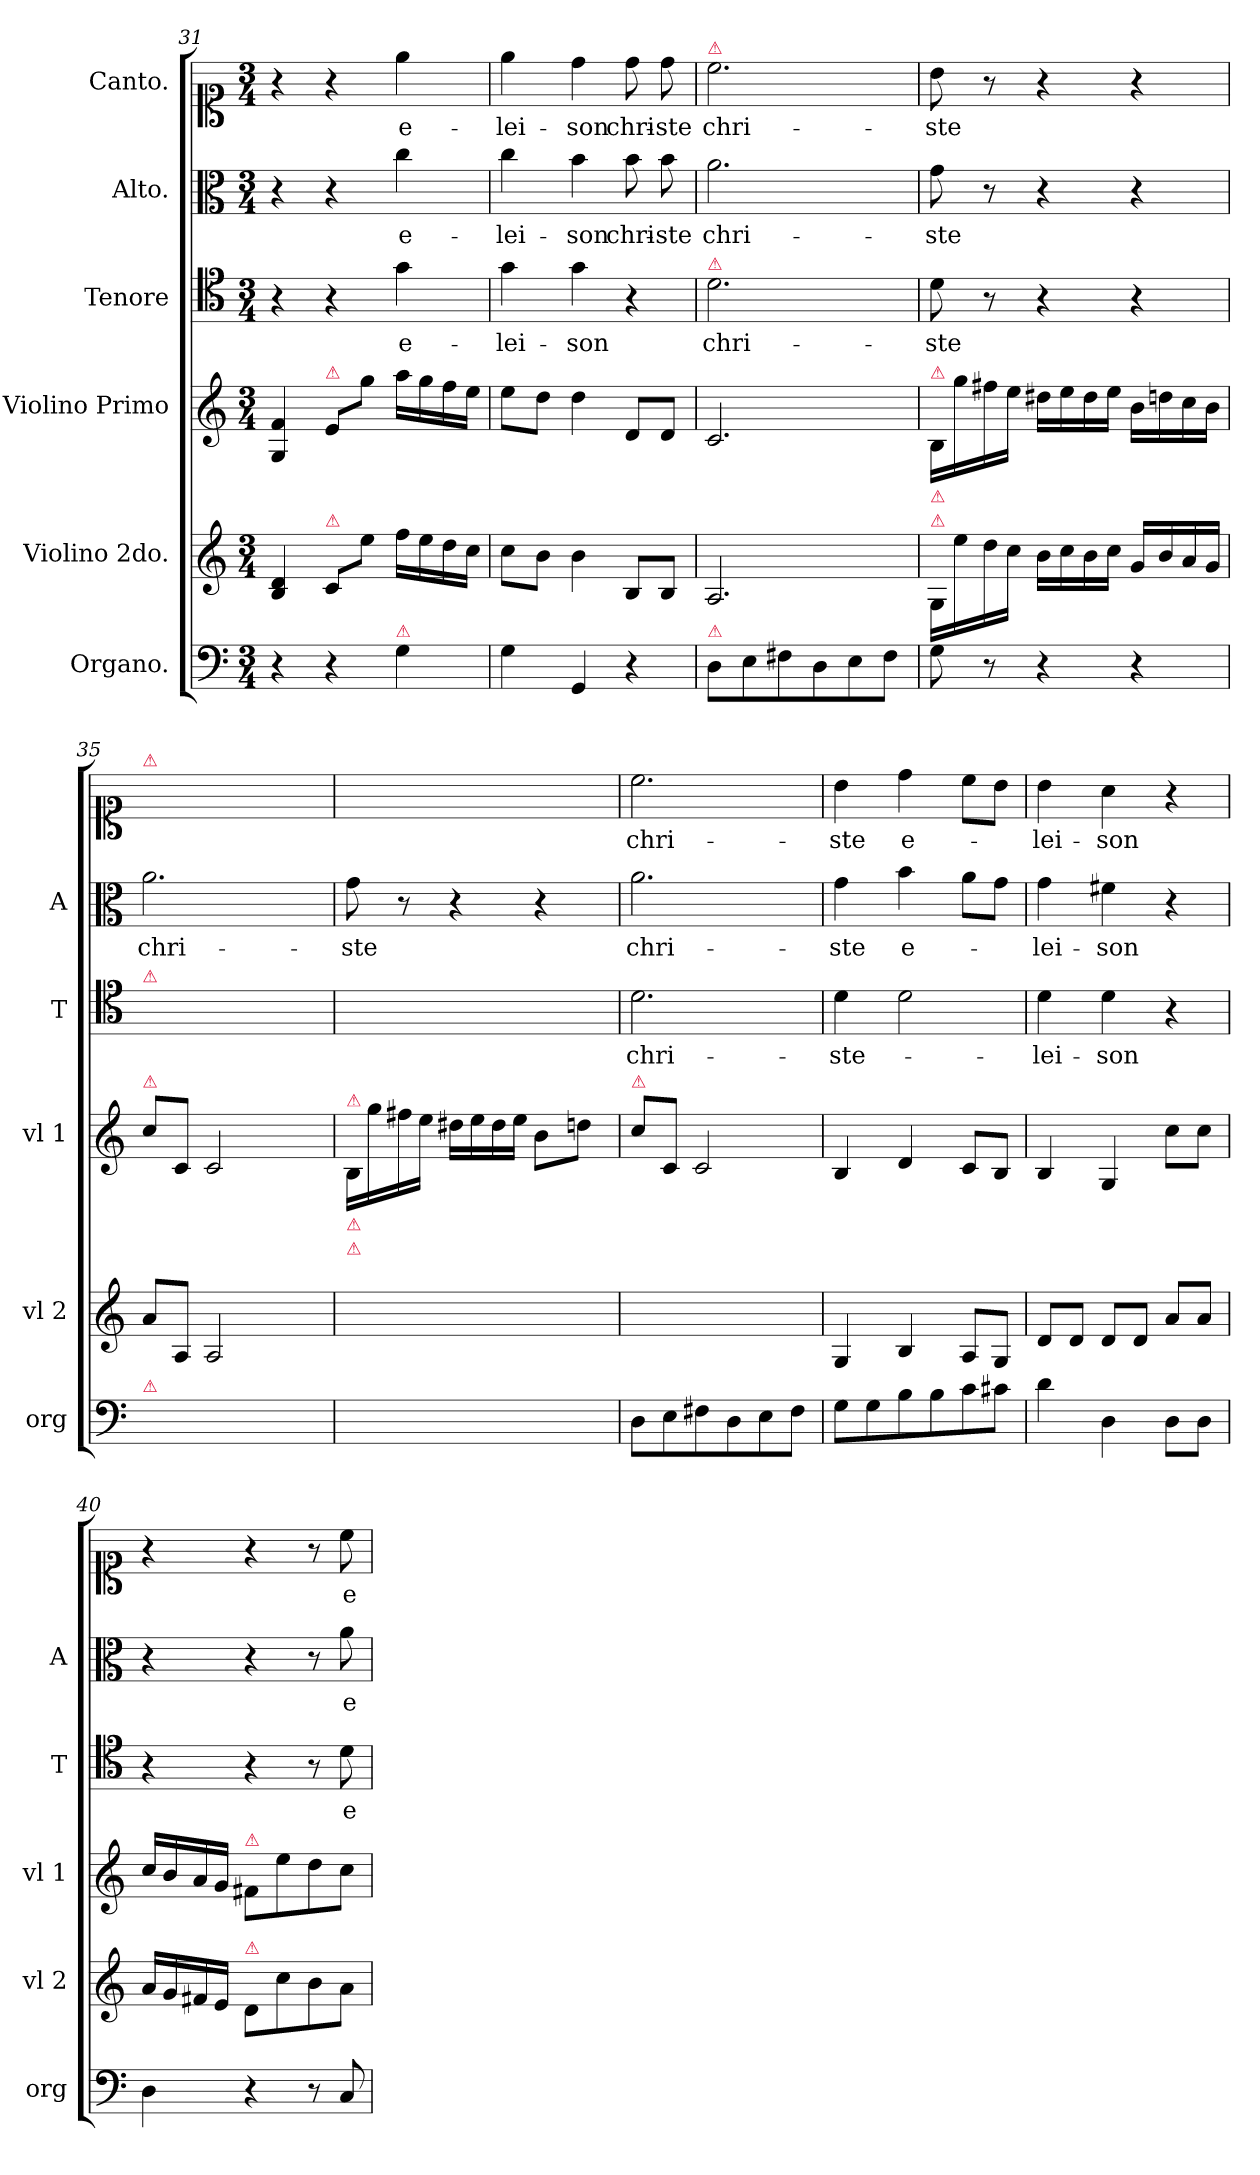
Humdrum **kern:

**kern	**kern	**kern	**dynam	**kern	**text	**kern	**text	**kern	**text
*part6	*part5	*part4	*part4	*part3	*part3	*part2	*part2	*part1	*part1
*staff6	*staff5	*staff4	*staff4	*staff3	*staff3	*staff2	*staff2	*staff1	*staff1
*I"Organo.	*I"Violino 2do.	*I"Violino Primo	*	*I"Tenore	*	*I"Alto.	*	*I"Canto.	*
*I'org	*I'vl 2	*I'vl 1	*	*I'T	*	*I'A	*	*	*
*clefF4	*clefG2	*clefG2	*	*clefC4	*	*clefC3	*	*clefC1	*
*k[]	*k[]	*k[]	*	*k[]	*	*k[]	*	*k[]	*
*C:	*C:	*C:	*	*C:	*	*C:	*	*C:	*
*M3/4	*M3/4	*M3/4	*	*M3/4	*	*M3/4	*	*M3/4	*
=31	=31	=31	=31	=31	=31	=31	=31	=31	=31
4r	4B/ 4d/	4G/ 4f/	.	4r	.	4r	.	4r	.
!	!	!LO:TX:a:color=crimson:t=⚠	!	!	!	!	!	!	!
!	!LO:TX:a:color=crimson:t=⚠	!	!	!	!	!	!	!	!
4r	8c/L	8e/L	.	4r	.	4r	.	4r	.
.	8ee\J	8gg\J	.	.	.	.	.	.	.
!LO:TX:a:color=crimson:t=⚠	!	!	!	!	!	!	!	!	!
!	!	!	!LO:DY:b	!	!	!	!	!	!
4G\	16ff\LL	16aa\LL	for.	4g\	e-	4cc\	e-	4ee\	e-
.	16ee\	16gg\	.	.	.	.	.	.	.
.	16dd\	16ff\	.	.	.	.	.	.	.
.	16cc\JJ	16ee\JJ	.	.	.	.	.	.	.
=32	=32	=32	=32	=32	=32	=32	=32	=32	=32
4G\	8cc\L	8ee\L	.	4g\	-lei-	4cc\	-lei-	4ee\	-lei-
.	8b\J	8dd\J	.	.	.	.	.	.	.
4GG/	4b\	4dd\	.	4g\	-son	4b\	-son	4dd\	-son
4r	8B/L	8d/L	.	4r	.	8b\	chri-	8dd\	chri-
.	8B/J	8d/J	.	.	.	8b\	-ste	8dd\	-ste
=33	=33	=33	=33	=33	=33	=33	=33	=33	=33
!	!	!	!	!	!	!	!	!LO:TX:a:color=crimson:t=⚠	!
!	!	!	!	!LO:TX:a:color=crimson:t=⚠	!	!	!	!	!
!LO:TX:a:color=crimson:t=⚠	!	!	!	!	!	!	!	!	!
8D\L	2.A/	2.c/	.	2.d\	chri-	2.a\	chri-	2.cc\	chri-
8E\	.	.	.	.	.	.	.	.	.
8F#X\	.	.	.	.	.	.	.	.	.
8D\	.	.	.	.	.	.	.	.	.
8E\	.	.	.	.	.	.	.	.	.
8F#\J	.	.	.	.	.	.	.	.	.
=34	=34	=34	=34	=34	=34	=34	=34	=34	=34
!	!	!LO:TX:a:color=crimson:t=⚠	!	!	!	!	!	!	!
!	!LO:TX:a:color=crimson:t=⚠	!	!	!	!	!	!	!	!
!	!LO:TX:a:color=crimson:t=⚠	!	!	!	!	!	!	!	!
8G\	16G/LL	16B/LL	.	8d\	-ste	8g\	-ste	8b\	-ste
.	16ee\	16gg\	.	.	.	.	.	.	.
8r	16dd\	16ff#X\	.	8r	.	8r	.	8r	.
.	16cc\JJ	16ee\JJ	.	.	.	.	.	.	.
4r	16b\LL	16dd#X\LL	.	4r	.	4r	.	4r	.
.	16cc\	16ee\	.	.	.	.	.	.	.
.	16b\	16dd#\	.	.	.	.	.	.	.
.	16cc\JJ	16ee\JJ	.	.	.	.	.	.	.
4r	16g/LL	16b\LL	.	4r	.	4r	.	4r	.
.	16b/	16ddn\	.	.	.	.	.	.	.
.	16a/	16cc\	.	.	.	.	.	.	.
.	16g/JJ	16b\JJ	.	.	.	.	.	.	.
=35	=35	=35	=35	=35	=35	=35	=35	=35	=35
!	!	!	!	!	!	!	!	!LO:TX:a:color=crimson:t=⚠	!
!	!	!	!	!LO:TX:a:color=crimson:t=⚠	!	!	!	!	!
!	!	!LO:TX:a:color=crimson:t=⚠	!	!	!	!	!	!	!
!LO:TX:a:color=crimson:t=⚠	!	!	!	!	!	!	!	!	!
8D\Lyy	8a/L	8cc\L	.	2.d\yy	chri-	2.a\	chri-	2.cc\yy	chri-
8E\yy	8A/J	8c/J	.	.	.	.	.	.	.
8F#X\yy	2A/	2c/	.	.	.	.	.	.	.
8D\yy	.	.	.	.	.	.	.	.	.
8E\yy	.	.	.	.	.	.	.	.	.
8F#\Jyy	.	.	.	.	.	.	.	.	.
=36	=36	=36	=36	=36	=36	=36	=36	=36	=36
!	!	!LO:TX:a:color=crimson:t=⚠	!	!	!	!	!	!	!
!	!LO:TX:a:color=crimson:t=⚠	!	!	!	!	!	!	!	!
!	!LO:TX:a:color=crimson:t=⚠	!	!	!	!	!	!	!	!
8G\yy	16G/LLyy	16B/LL	.	8d\yy	-ste	8g\	-ste	8b\yy	-ste
.	16ee/yy	16gg\	.	.	.	.	.	.	.
8ryy	16dd/yy	16ff#X\	.	8ryy	.	8r	.	8ryy	.
.	16cc/JJyy	16ee\JJ	.	.	.	.	.	.	.
4ryy	16b\LLyy	16dd#X\LL	.	4ryy	.	4r	.	4ryy	.
.	16cc\yy	16ee\	.	.	.	.	.	.	.
.	16b\yy	16dd#\	.	.	.	.	.	.	.
.	16cc\JJyy	16ee\JJ	.	.	.	.	.	.	.
4ryy	16g/LLyy	8b\L	.	4ryy	.	4r	.	4ryy	.
.	16b/yy	.	.	.	.	.	.	.	.
.	16a/yy	8ddn\J	.	.	.	.	.	.	.
.	16g/JJyy	.	.	.	.	.	.	.	.
=37	=37	=37	=37	=37	=37	=37	=37	=37	=37
!	!	!LO:TX:a:color=crimson:t=⚠	!	!	!	!	!	!	!
8D\L	8a/Lyy	8cc\L	.	2.d\	chri-	2.a\	chri-	2.cc\	chri-
8E\	8A/Jyy	8c/J	.	.	.	.	.	.	.
8F#X\	2A/yy	2c/	.	.	.	.	.	.	.
8D\	.	.	.	.	.	.	.	.	.
8E\	.	.	.	.	.	.	.	.	.
8F#\J	.	.	.	.	.	.	.	.	.
=38	=38	=38	=38	=38	=38	=38	=38	=38	=38
8G\L	4G/	4B/	.	4d\	-ste-	4g\	-ste	4b\	-ste
8G\	.	.	.	.	.	.	.	.	.
8B\	4B/	4d/	.	2d\	.	4b\	e-	4dd\	e-
8B\	.	.	.	.	.	.	.	.	.
8c\	8A/L	8c/L	.	.	.	8a\L	.	8cc\L	.
8c#X\J	8G/J	8B/J	.	.	.	8g\J	.	8b\J	.
=39	=39	=39	=39	=39	=39	=39	=39	=39	=39
4d\	8d/L	4B/	.	4d\	-lei-	4g\	-lei-	4b\	-lei-
.	8d/J	.	.	.	.	.	.	.	.
4D\	8d/L	4G/	.	4d\	-son	4f#X\	-son	4a\	-son
.	8d/J	.	.	.	.	.	.	.	.
8D\L	8a/L	8cc\L	.	4r	.	4r	.	4r	.
8D\J	8a/J	8cc\J	.	.	.	.	.	.	.
=40	=40	=40	=40	=40	=40	=40	=40	=40	=40
4D\	16a/LL	16cc/LL	.	4r	.	4r	.	4r	.
.	16g/	16b/	.	.	.	.	.	.	.
.	16f#X/	16a/	.	.	.	.	.	.	.
.	16e/JJ	16g/JJ	.	.	.	.	.	.	.
!	!	!LO:TX:a:color=crimson:t=⚠	!	!	!	!	!	!	!
!	!LO:TX:a:color=crimson:t=⚠	!	!	!	!	!	!	!	!
4r	8d/L	8f#X/L	.	4r	.	4r	.	4r	.
.	8cc\	8ee\	.	.	.	.	.	.	.
8r	8b\	8dd\	.	8r	.	8r	.	8r	.
8C/	8a\J	8cc\J	.	8d\	e-	8a\	e-	8cc\	e-
=	=	=	=	=	=	=	=	=	=
*-	*-	*-	*-	*-	*-	*-	*-	*-	*-
